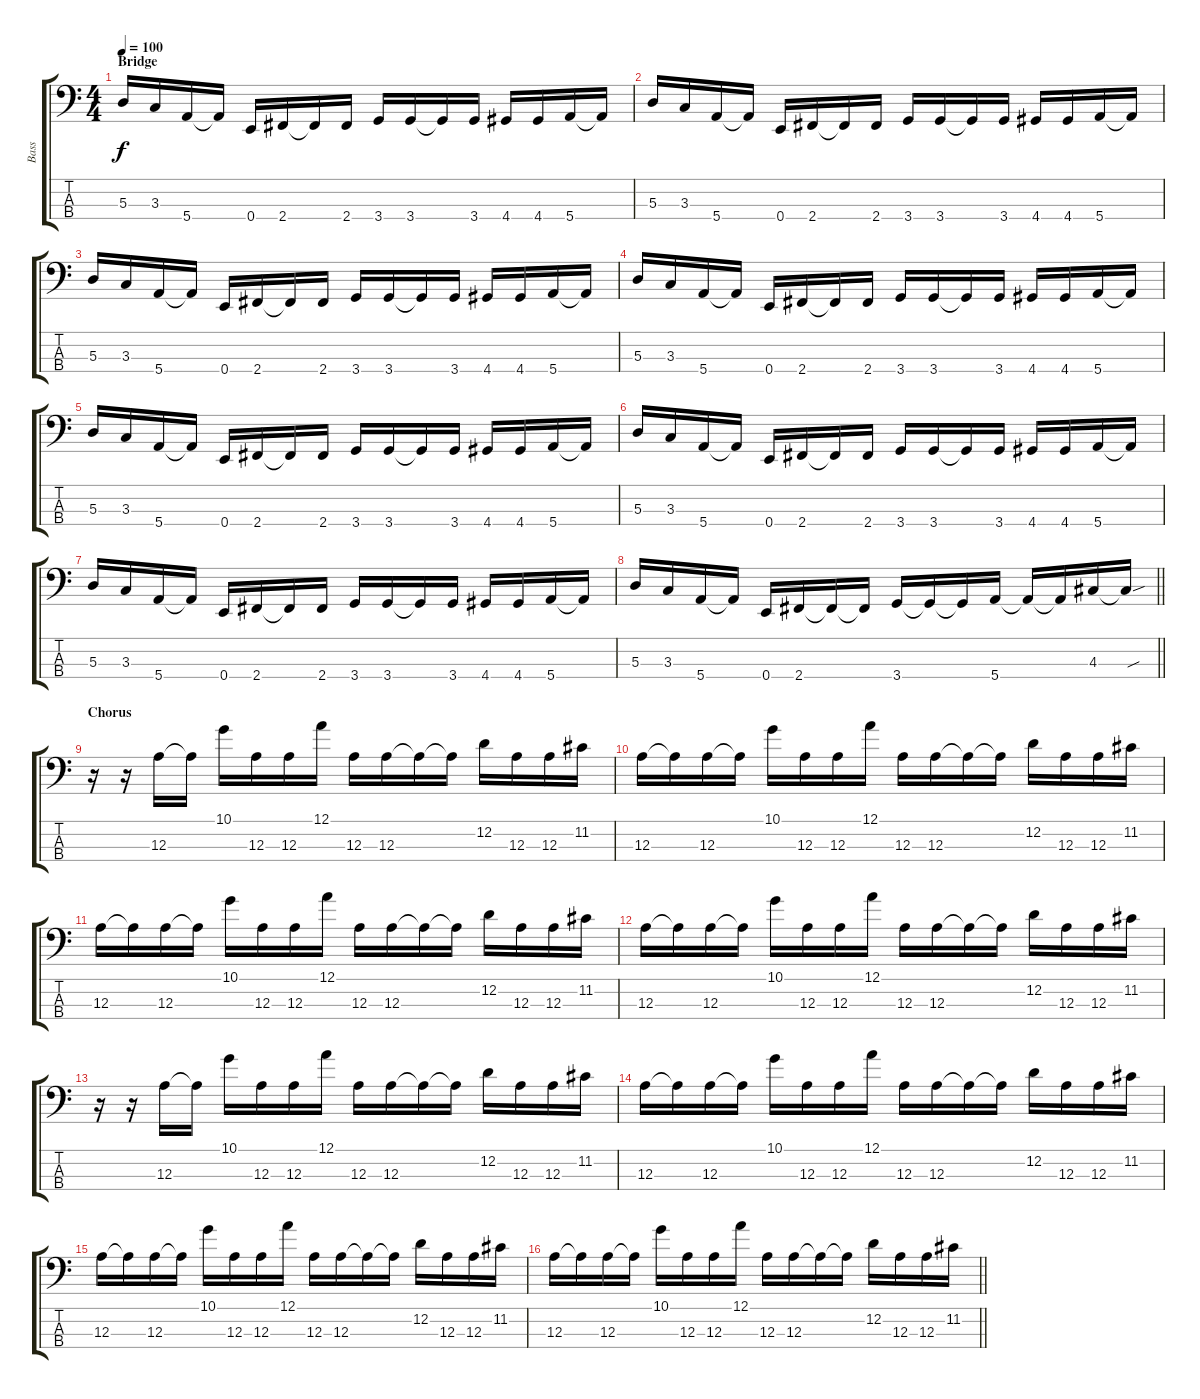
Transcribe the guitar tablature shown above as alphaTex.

\track ("Bass" "Bass") {instrument electricbassfinger}
\staff {score tabs}
\tuning (A2 D2 A1 E1) {hide}
\ts (4 4)
\section ("" "Bridge")
\tempo 100
\clef f4
\ks c
5.3.16{dy f} 3.3.16 5.4.16 5.4{t}.16 0.4.16 2.4.16 2.4{t}.16 2.4.16 3.4.16 3.4.16 3.4{t}.16 3.4.16 4.4.16 4.4.16 5.4.16 5.4{t}.16 |
5.3.16 3.3.16 5.4.16 5.4{t}.16 0.4.16 2.4.16 2.4{t}.16 2.4.16 3.4.16 3.4.16 3.4{t}.16 3.4.16 4.4.16 4.4.16 5.4.16 5.4{t}.16 |
5.3.16 3.3.16 5.4.16 5.4{t}.16 0.4.16 2.4.16 2.4{t}.16 2.4.16 3.4.16 3.4.16 3.4{t}.16 3.4.16 4.4.16 4.4.16 5.4.16 5.4{t}.16 |
5.3.16 3.3.16 5.4.16 5.4{t}.16 0.4.16 2.4.16 2.4{t}.16 2.4.16 3.4.16 3.4.16 3.4{t}.16 3.4.16 4.4.16 4.4.16 5.4.16 5.4{t}.16 |
5.3.16 3.3.16 5.4.16 5.4{t}.16 0.4.16 2.4.16 2.4{t}.16 2.4.16 3.4.16 3.4.16 3.4{t}.16 3.4.16 4.4.16 4.4.16 5.4.16 5.4{t}.16 |
5.3.16 3.3.16 5.4.16 5.4{t}.16 0.4.16 2.4.16 2.4{t}.16 2.4.16 3.4.16 3.4.16 3.4{t}.16 3.4.16 4.4.16 4.4.16 5.4.16 5.4{t}.16 |
5.3.16 3.3.16 5.4.16 5.4{t}.16 0.4.16 2.4.16 2.4{t}.16 2.4.16 3.4.16 3.4.16 3.4{t}.16 3.4.16 4.4.16 4.4.16 5.4.16 5.4{t}.16 |
\barLineRight lightlight
5.3.16 3.3.16 5.4.16 5.4{t}.16 0.4.16 2.4.16 2.4{t}.16 2.4{t}.16 3.4.16 3.4{t}.16 3.4{t}.16 5.4.16 5.4{t}.16 5.4{t}.16 4.3.16 4.3{sou t}.16 |
\section ("" "Chorus")
r.16 r.16 12.3.16 12.3{t}.16 10.1.16 12.3.16 12.3.16 12.1.16 12.3.16 12.3.16 12.3{t}.16 12.3{t}.16 12.2.16 12.3.16 12.3.16 11.2.16 |
12.3.16 12.3{t}.16 12.3.16 12.3{t}.16 10.1.16 12.3.16 12.3.16 12.1.16 12.3.16 12.3.16 12.3{t}.16 12.3{t}.16 12.2.16 12.3.16 12.3.16 11.2.16 |
12.3.16 12.3{t}.16 12.3.16 12.3{t}.16 10.1.16 12.3.16 12.3.16 12.1.16 12.3.16 12.3.16 12.3{t}.16 12.3{t}.16 12.2.16 12.3.16 12.3.16 11.2.16 |
12.3.16 12.3{t}.16 12.3.16 12.3{t}.16 10.1.16 12.3.16 12.3.16 12.1.16 12.3.16 12.3.16 12.3{t}.16 12.3{t}.16 12.2.16 12.3.16 12.3.16 11.2.16 |
r.16 r.16 12.3.16 12.3{t}.16 10.1.16 12.3.16 12.3.16 12.1.16 12.3.16 12.3.16 12.3{t}.16 12.3{t}.16 12.2.16 12.3.16 12.3.16 11.2.16 |
12.3.16 12.3{t}.16 12.3.16 12.3{t}.16 10.1.16 12.3.16 12.3.16 12.1.16 12.3.16 12.3.16 12.3{t}.16 12.3{t}.16 12.2.16 12.3.16 12.3.16 11.2.16 |
12.3.16 12.3{t}.16 12.3.16 12.3{t}.16 10.1.16 12.3.16 12.3.16 12.1.16 12.3.16 12.3.16 12.3{t}.16 12.3{t}.16 12.2.16 12.3.16 12.3.16 11.2.16 |
\barLineRight lightlight
12.3.16 12.3{t}.16 12.3.16 12.3{t}.16 10.1.16 12.3.16 12.3.16 12.1.16 12.3.16 12.3.16 12.3{t}.16 12.3{t}.16 12.2.16 12.3.16 12.3.16 11.2.16
